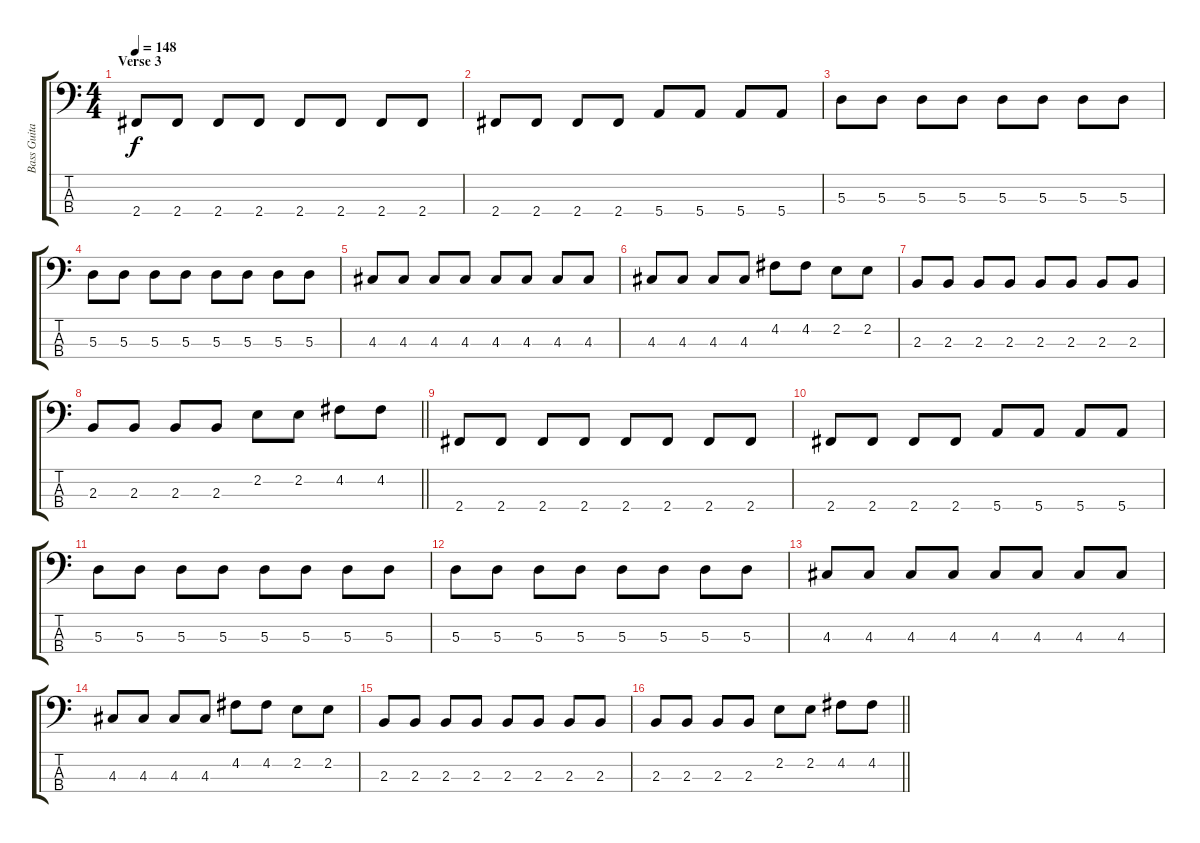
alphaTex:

\track ("Bass Guitar (Russell Leetch)" "Bass Guita") {instrument electricbassfinger}
\staff {score tabs}
\tuning (G2 D2 A1 E1) {hide}
\ts (4 4)
\section ("" "Verse 3")
\tempo 148
\clef f4
\ks c
2.4.8{dy f} 2.4.8 2.4.8 2.4.8 2.4.8 2.4.8 2.4.8 2.4.8 |
2.4.8 2.4.8 2.4.8 2.4.8 5.4.8 5.4.8 5.4.8 5.4.8 |
5.3.8 5.3.8 5.3.8 5.3.8 5.3.8 5.3.8 5.3.8 5.3.8 |
5.3.8 5.3.8 5.3.8 5.3.8 5.3.8 5.3.8 5.3.8 5.3.8 |
4.3.8 4.3.8 4.3.8 4.3.8 4.3.8 4.3.8 4.3.8 4.3.8 |
4.3.8 4.3.8 4.3.8 4.3.8 4.2.8 4.2.8 2.2.8 2.2.8 |
2.3.8 2.3.8 2.3.8 2.3.8 2.3.8 2.3.8 2.3.8 2.3.8 |
\barLineRight lightlight
2.3.8 2.3.8 2.3.8 2.3.8 2.2.8 2.2.8 4.2.8 4.2.8 |
2.4.8 2.4.8 2.4.8 2.4.8 2.4.8 2.4.8 2.4.8 2.4.8 |
2.4.8 2.4.8 2.4.8 2.4.8 5.4.8 5.4.8 5.4.8 5.4.8 |
5.3.8 5.3.8 5.3.8 5.3.8 5.3.8 5.3.8 5.3.8 5.3.8 |
5.3.8 5.3.8 5.3.8 5.3.8 5.3.8 5.3.8 5.3.8 5.3.8 |
4.3.8 4.3.8 4.3.8 4.3.8 4.3.8 4.3.8 4.3.8 4.3.8 |
4.3.8 4.3.8 4.3.8 4.3.8 4.2.8 4.2.8 2.2.8 2.2.8 |
2.3.8 2.3.8 2.3.8 2.3.8 2.3.8 2.3.8 2.3.8 2.3.8 |
\barLineRight lightlight
2.3.8 2.3.8 2.3.8 2.3.8 2.2.8 2.2.8 4.2.8 4.2.8
